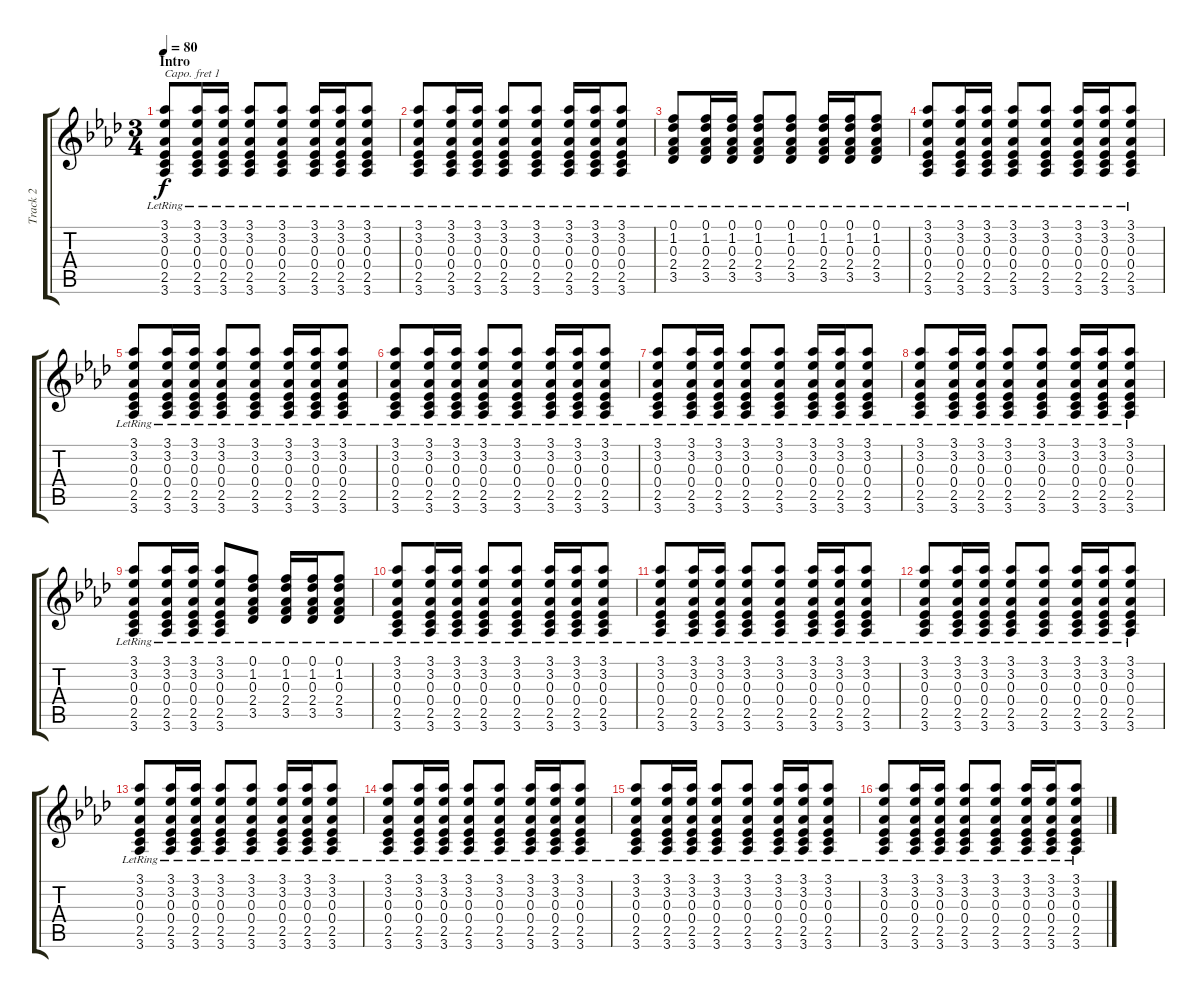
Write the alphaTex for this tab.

\track ("Track 2" "Track 2") {instrument acousticguitarsteel}
\staff {score tabs}
\capo 1
\tuning (E4 B3 G3 D3 A2 E2) {hide}
\ts (3 4)
\section ("" "Intro")
\tempo 80
\clef g2
\ks ab
(3.1{lr} 3.2{lr} 0.3{lr} 0.4{lr} 2.5{lr} 3.6{lr}).8{dy f instrument acousticguitarsteel} (3.1{lr} 3.2{lr} 0.3{lr} 0.4{lr} 2.5{lr} 3.6{lr}).16 (3.1{lr} 3.2{lr} 0.3{lr} 0.4{lr} 2.5{lr} 3.6{lr}).16 (3.1{lr} 3.2{lr} 0.3{lr} 0.4{lr} 2.5{lr} 3.6{lr}).8 (3.1{lr} 3.2{lr} 0.3{lr} 0.4{lr} 2.5{lr} 3.6{lr}).8 (3.1{lr} 3.2{lr} 0.3{lr} 0.4{lr} 2.5{lr} 3.6{lr}).16 (3.1{lr} 3.2{lr} 0.3{lr} 0.4{lr} 2.5{lr} 3.6{lr}).16 (3.1{lr} 3.2{lr} 0.3{lr} 0.4{lr} 2.5{lr} 3.6{lr}).8 |
(3.1{lr} 3.2{lr} 0.3{lr} 0.4{lr} 2.5{lr} 3.6{lr}).8 (3.1{lr} 3.2{lr} 0.3{lr} 0.4{lr} 2.5{lr} 3.6{lr}).16 (3.1{lr} 3.2{lr} 0.3{lr} 0.4{lr} 2.5{lr} 3.6{lr}).16 (3.1{lr} 3.2{lr} 0.3{lr} 0.4{lr} 2.5{lr} 3.6{lr}).8 (3.1{lr} 3.2{lr} 0.3{lr} 0.4{lr} 2.5{lr} 3.6{lr}).8 (3.1{lr} 3.2{lr} 0.3{lr} 0.4{lr} 2.5{lr} 3.6{lr}).16 (3.1{lr} 3.2{lr} 0.3{lr} 0.4{lr} 2.5{lr} 3.6{lr}).16 (3.1{lr} 3.2{lr} 0.3{lr} 0.4{lr} 2.5{lr} 3.6{lr}).8 |
(0.1{lr} 1.2{lr} 0.3{lr} 2.4{lr} 3.5{lr}).8 (0.1{lr} 1.2{lr} 0.3{lr} 2.4{lr} 3.5{lr}).16 (0.1{lr} 1.2{lr} 0.3{lr} 2.4{lr} 3.5{lr}).16 (0.1{lr} 1.2{lr} 0.3{lr} 2.4{lr} 3.5{lr}).8 (0.1{lr} 1.2{lr} 0.3{lr} 2.4{lr} 3.5{lr}).8 (0.1{lr} 1.2{lr} 0.3{lr} 2.4{lr} 3.5{lr}).16 (0.1{lr} 1.2{lr} 0.3{lr} 2.4{lr} 3.5{lr}).16 (0.1{lr} 1.2{lr} 0.3{lr} 2.4{lr} 3.5{lr}).8 |
(3.1{lr} 3.2{lr} 0.3{lr} 0.4{lr} 2.5{lr} 3.6{lr}).8 (3.1{lr} 3.2{lr} 0.3{lr} 0.4{lr} 2.5{lr} 3.6{lr}).16 (3.1{lr} 3.2{lr} 0.3{lr} 0.4{lr} 2.5{lr} 3.6{lr}).16 (3.1{lr} 3.2{lr} 0.3{lr} 0.4{lr} 2.5{lr} 3.6{lr}).8 (3.1{lr} 3.2{lr} 0.3{lr} 0.4{lr} 2.5{lr} 3.6{lr}).8 (3.1{lr} 3.2{lr} 0.3{lr} 0.4{lr} 2.5{lr} 3.6{lr}).16 (3.1{lr} 3.2{lr} 0.3{lr} 0.4{lr} 2.5{lr} 3.6{lr}).16 (3.1{lr} 3.2{lr} 0.3{lr} 0.4{lr} 2.5{lr} 3.6{lr}).8 |
(3.1{lr} 3.2{lr} 0.3{lr} 0.4{lr} 2.5{lr} 3.6{lr}).8 (3.1{lr} 3.2{lr} 0.3{lr} 0.4{lr} 2.5{lr} 3.6{lr}).16 (3.1{lr} 3.2{lr} 0.3{lr} 0.4{lr} 2.5{lr} 3.6{lr}).16 (3.1{lr} 3.2{lr} 0.3{lr} 0.4{lr} 2.5{lr} 3.6{lr}).8 (3.1{lr} 3.2{lr} 0.3{lr} 0.4{lr} 2.5{lr} 3.6{lr}).8 (3.1{lr} 3.2{lr} 0.3{lr} 0.4{lr} 2.5{lr} 3.6{lr}).16 (3.1{lr} 3.2{lr} 0.3{lr} 0.4{lr} 2.5{lr} 3.6{lr}).16 (3.1{lr} 3.2{lr} 0.3{lr} 0.4{lr} 2.5{lr} 3.6{lr}).8 |
(3.1{lr} 3.2{lr} 0.3{lr} 0.4{lr} 2.5{lr} 3.6{lr}).8 (3.1{lr} 3.2{lr} 0.3{lr} 0.4{lr} 2.5{lr} 3.6{lr}).16 (3.1{lr} 3.2{lr} 0.3{lr} 0.4{lr} 2.5{lr} 3.6{lr}).16 (3.1{lr} 3.2{lr} 0.3{lr} 0.4{lr} 2.5{lr} 3.6{lr}).8 (3.1{lr} 3.2{lr} 0.3{lr} 0.4{lr} 2.5{lr} 3.6{lr}).8 (3.1{lr} 3.2{lr} 0.3{lr} 0.4{lr} 2.5{lr} 3.6{lr}).16 (3.1{lr} 3.2{lr} 0.3{lr} 0.4{lr} 2.5{lr} 3.6{lr}).16 (3.1{lr} 3.2{lr} 0.3{lr} 0.4{lr} 2.5{lr} 3.6{lr}).8 |
(3.1{lr} 3.2{lr} 0.3{lr} 0.4{lr} 2.5{lr} 3.6{lr}).8 (3.1{lr} 3.2{lr} 0.3{lr} 0.4{lr} 2.5{lr} 3.6{lr}).16 (3.1{lr} 3.2{lr} 0.3{lr} 0.4{lr} 2.5{lr} 3.6{lr}).16 (3.1{lr} 3.2{lr} 0.3{lr} 0.4{lr} 2.5{lr} 3.6{lr}).8 (3.1{lr} 3.2{lr} 0.3{lr} 0.4{lr} 2.5{lr} 3.6{lr}).8 (3.1{lr} 3.2{lr} 0.3{lr} 0.4{lr} 2.5{lr} 3.6{lr}).16 (3.1{lr} 3.2{lr} 0.3{lr} 0.4{lr} 2.5{lr} 3.6{lr}).16 (3.1{lr} 3.2{lr} 0.3{lr} 0.4{lr} 2.5{lr} 3.6{lr}).8 |
(3.1{lr} 3.2{lr} 0.3{lr} 0.4{lr} 2.5{lr} 3.6{lr}).8 (3.1{lr} 3.2{lr} 0.3{lr} 0.4{lr} 2.5{lr} 3.6{lr}).16 (3.1{lr} 3.2{lr} 0.3{lr} 0.4{lr} 2.5{lr} 3.6{lr}).16 (3.1{lr} 3.2{lr} 0.3{lr} 0.4{lr} 2.5{lr} 3.6{lr}).8 (3.1{lr} 3.2{lr} 0.3{lr} 0.4{lr} 2.5{lr} 3.6{lr}).8 (3.1{lr} 3.2{lr} 0.3{lr} 0.4{lr} 2.5{lr} 3.6{lr}).16 (3.1{lr} 3.2{lr} 0.3{lr} 0.4{lr} 2.5{lr} 3.6{lr}).16 (3.1{lr} 3.2{lr} 0.3{lr} 0.4{lr} 2.5{lr} 3.6{lr}).8 |
(3.1{lr} 3.2{lr} 0.3{lr} 0.4{lr} 2.5{lr} 3.6{lr}).8 (3.1{lr} 3.2{lr} 0.3{lr} 0.4{lr} 2.5{lr} 3.6{lr}).16 (3.1{lr} 3.2{lr} 0.3{lr} 0.4{lr} 2.5{lr} 3.6{lr}).16 (3.1{lr} 3.2{lr} 0.3{lr} 0.4{lr} 2.5{lr} 3.6{lr}).8 (0.1{lr} 1.2{lr} 0.3{lr} 2.4{lr} 3.5{lr}).8 (0.1{lr} 1.2{lr} 0.3{lr} 2.4{lr} 3.5{lr}).16 (0.1{lr} 1.2{lr} 0.3{lr} 2.4{lr} 3.5{lr}).16 (0.1{lr} 1.2{lr} 0.3{lr} 2.4{lr} 3.5{lr}).8 |
(3.1{lr} 3.2{lr} 0.3{lr} 0.4{lr} 2.5{lr} 3.6{lr}).8 (3.1{lr} 3.2{lr} 0.3{lr} 0.4{lr} 2.5{lr} 3.6{lr}).16 (3.1{lr} 3.2{lr} 0.3{lr} 0.4{lr} 2.5{lr} 3.6{lr}).16 (3.1{lr} 3.2{lr} 0.3{lr} 0.4{lr} 2.5{lr} 3.6{lr}).8 (3.1{lr} 3.2{lr} 0.3{lr} 0.4{lr} 2.5{lr} 3.6{lr}).8 (3.1{lr} 3.2{lr} 0.3{lr} 0.4{lr} 2.5{lr} 3.6{lr}).16 (3.1{lr} 3.2{lr} 0.3{lr} 0.4{lr} 2.5{lr} 3.6{lr}).16 (3.1{lr} 3.2{lr} 0.3{lr} 0.4{lr} 2.5{lr} 3.6{lr}).8 |
(3.1{lr} 3.2{lr} 0.3{lr} 0.4{lr} 2.5{lr} 3.6{lr}).8 (3.1{lr} 3.2{lr} 0.3{lr} 0.4{lr} 2.5{lr} 3.6{lr}).16 (3.1{lr} 3.2{lr} 0.3{lr} 0.4{lr} 2.5{lr} 3.6{lr}).16 (3.1{lr} 3.2{lr} 0.3{lr} 0.4{lr} 2.5{lr} 3.6{lr}).8 (3.1{lr} 3.2{lr} 0.3{lr} 0.4{lr} 2.5{lr} 3.6{lr}).8 (3.1{lr} 3.2{lr} 0.3{lr} 0.4{lr} 2.5{lr} 3.6{lr}).16 (3.1{lr} 3.2{lr} 0.3{lr} 0.4{lr} 2.5{lr} 3.6{lr}).16 (3.1{lr} 3.2{lr} 0.3{lr} 0.4{lr} 2.5{lr} 3.6{lr}).8 |
(3.1{lr} 3.2{lr} 0.3{lr} 0.4{lr} 2.5{lr} 3.6{lr}).8 (3.1{lr} 3.2{lr} 0.3{lr} 0.4{lr} 2.5{lr} 3.6{lr}).16 (3.1{lr} 3.2{lr} 0.3{lr} 0.4{lr} 2.5{lr} 3.6{lr}).16 (3.1{lr} 3.2{lr} 0.3{lr} 0.4{lr} 2.5{lr} 3.6{lr}).8 (3.1{lr} 3.2{lr} 0.3{lr} 0.4{lr} 2.5{lr} 3.6{lr}).8 (3.1{lr} 3.2{lr} 0.3{lr} 0.4{lr} 2.5{lr} 3.6{lr}).16 (3.1{lr} 3.2{lr} 0.3{lr} 0.4{lr} 2.5{lr} 3.6{lr}).16 (3.1{lr} 3.2{lr} 0.3{lr} 0.4{lr} 2.5{lr} 3.6{lr}).8 |
(3.1{lr} 3.2{lr} 0.3{lr} 0.4{lr} 2.5{lr} 3.6{lr}).8 (3.1{lr} 3.2{lr} 0.3{lr} 0.4{lr} 2.5{lr} 3.6{lr}).16 (3.1{lr} 3.2{lr} 0.3{lr} 0.4{lr} 2.5{lr} 3.6{lr}).16 (3.1{lr} 3.2{lr} 0.3{lr} 0.4{lr} 2.5{lr} 3.6{lr}).8 (3.1{lr} 3.2{lr} 0.3{lr} 0.4{lr} 2.5{lr} 3.6{lr}).8 (3.1{lr} 3.2{lr} 0.3{lr} 0.4{lr} 2.5{lr} 3.6{lr}).16 (3.1{lr} 3.2{lr} 0.3{lr} 0.4{lr} 2.5{lr} 3.6{lr}).16 (3.1{lr} 3.2{lr} 0.3{lr} 0.4{lr} 2.5{lr} 3.6{lr}).8 |
(3.1{lr} 3.2{lr} 0.3{lr} 0.4{lr} 2.5{lr} 3.6{lr}).8 (3.1{lr} 3.2{lr} 0.3{lr} 0.4{lr} 2.5{lr} 3.6{lr}).16 (3.1{lr} 3.2{lr} 0.3{lr} 0.4{lr} 2.5{lr} 3.6{lr}).16 (3.1{lr} 3.2{lr} 0.3{lr} 0.4{lr} 2.5{lr} 3.6{lr}).8 (3.1{lr} 3.2{lr} 0.3{lr} 0.4{lr} 2.5{lr} 3.6{lr}).8 (3.1{lr} 3.2{lr} 0.3{lr} 0.4{lr} 2.5{lr} 3.6{lr}).16 (3.1{lr} 3.2{lr} 0.3{lr} 0.4{lr} 2.5{lr} 3.6{lr}).16 (3.1{lr} 3.2{lr} 0.3{lr} 0.4{lr} 2.5{lr} 3.6{lr}).8 |
(3.1{lr} 3.2{lr} 0.3{lr} 0.4{lr} 2.5{lr} 3.6{lr}).8 (3.1{lr} 3.2{lr} 0.3{lr} 0.4{lr} 2.5{lr} 3.6{lr}).16 (3.1{lr} 3.2{lr} 0.3{lr} 0.4{lr} 2.5{lr} 3.6{lr}).16 (3.1{lr} 3.2{lr} 0.3{lr} 0.4{lr} 2.5{lr} 3.6{lr}).8 (3.1{lr} 3.2{lr} 0.3{lr} 0.4{lr} 2.5{lr} 3.6{lr}).8 (3.1{lr} 3.2{lr} 0.3{lr} 0.4{lr} 2.5{lr} 3.6{lr}).16 (3.1{lr} 3.2{lr} 0.3{lr} 0.4{lr} 2.5{lr} 3.6{lr}).16 (3.1{lr} 3.2{lr} 0.3{lr} 0.4{lr} 2.5{lr} 3.6{lr}).8 |
(3.1{lr} 3.2{lr} 0.3{lr} 0.4{lr} 2.5{lr} 3.6{lr}).8 (3.1{lr} 3.2{lr} 0.3{lr} 0.4{lr} 2.5{lr} 3.6{lr}).16 (3.1{lr} 3.2{lr} 0.3{lr} 0.4{lr} 2.5{lr} 3.6{lr}).16 (3.1{lr} 3.2{lr} 0.3{lr} 0.4{lr} 2.5{lr} 3.6{lr}).8 (3.1{lr} 3.2{lr} 0.3{lr} 0.4{lr} 2.5{lr} 3.6{lr}).8 (3.1{lr} 3.2{lr} 0.3{lr} 0.4{lr} 2.5{lr} 3.6{lr}).16 (3.1{lr} 3.2{lr} 0.3{lr} 0.4{lr} 2.5{lr} 3.6{lr}).16 (3.1{lr} 3.2{lr} 0.3{lr} 0.4{lr} 2.5{lr} 3.6{lr}).8
